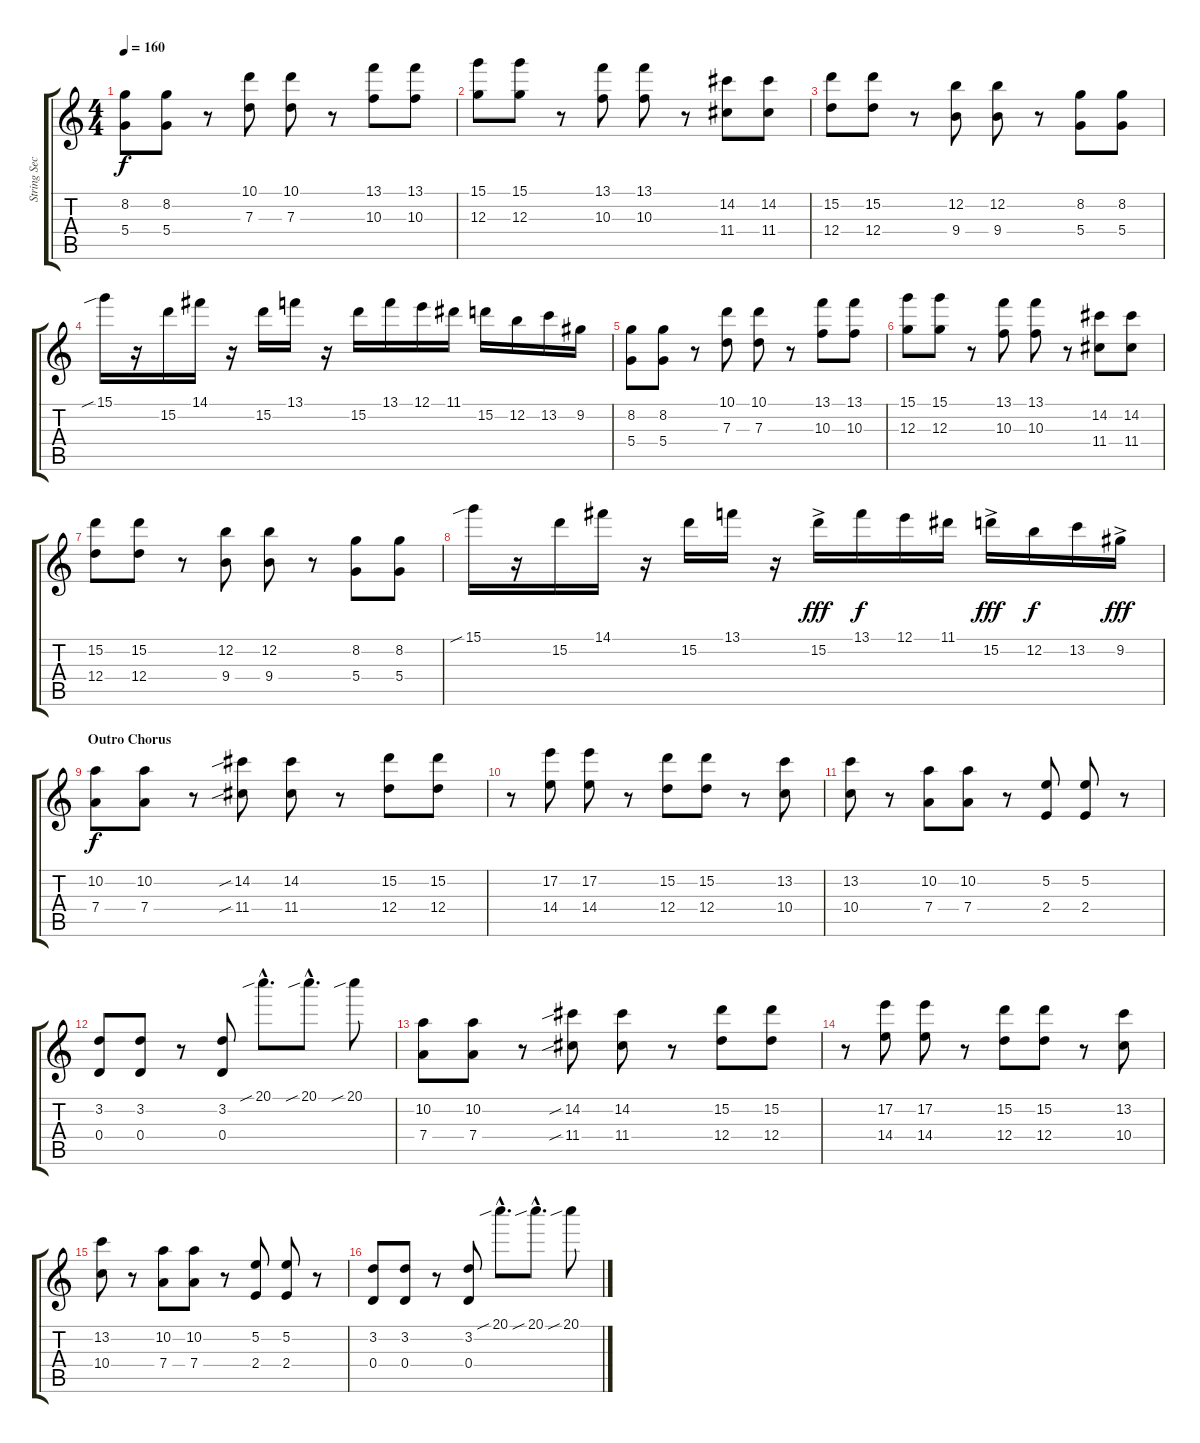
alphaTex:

\track ("String Section" "String Sec") {instrument tremolostrings}
\staff {score tabs}
\tuning (E5 B4 G4 D4 A3 E3) {hide}
\ts (4 4)
\tempo 160
\clef g2
\ks c
(8.2 5.4).8{dy f} (8.2 5.4).8 r.8 (10.1 7.3).8 (10.1 7.3).8 r.8 (13.1 10.3).8 (13.1 10.3).8 |
(15.1 12.3).8 (15.1 12.3).8 r.8 (13.1 10.3).8 (13.1 10.3).8 r.8 (14.2 11.4).8 (14.2 11.4).8 |
(15.2 12.4).8 (15.2 12.4).8 r.8 (12.2 9.4).8 (12.2 9.4).8 r.8 (8.2 5.4).8 (8.2 5.4).8 |
15.1{sib}.16 r.16 15.2.16 14.1.16 r.16 15.2.16 13.1.16 r.16 15.2.16 13.1.16 12.1.16 11.1.16 15.2.16 12.2.16 13.2.16 9.2.16 |
(8.2 5.4).8 (8.2 5.4).8 r.8 (10.1 7.3).8 (10.1 7.3).8 r.8 (13.1 10.3).8 (13.1 10.3).8 |
(15.1 12.3).8 (15.1 12.3).8 r.8 (13.1 10.3).8 (13.1 10.3).8 r.8 (14.2 11.4).8 (14.2 11.4).8 |
(15.2 12.4).8 (15.2 12.4).8 r.8 (12.2 9.4).8 (12.2 9.4).8 r.8 (8.2 5.4).8 (8.2 5.4).8 |
15.1{sib}.16 r.16 15.2.16 14.1.16 r.16 15.2.16 13.1.16 r.16 15.2{ac}.16{dy fff} 13.1.16{dy f} 12.1.16 11.1.16 15.2{ac}.16{dy fff} 12.2.16{dy f} 13.2.16 9.2{ac}.16{dy fff} |
\section ("" "Outro Chorus")
(10.2 7.4).8{dy f volume 14} (10.2 7.4).8 r.8 (14.2{sib} 11.4{sib}).8 (14.2 11.4).8 r.8 (15.2 12.4).8 (15.2 12.4).8 |
r.8 (17.2 14.4).8 (17.2 14.4).8 r.8 (15.2 12.4).8 (15.2 12.4).8 r.8 (13.2 10.4).8 |
(13.2 10.4).8 r.8 (10.2 7.4).8 (10.2 7.4).8 r.8 (5.2 2.4).8 (5.2 2.4).8 r.8 |
(3.2 0.4).8 (3.2 0.4).8 r.8 (3.2 0.4).8 20.1{sib hac}.8{d} 20.1{sib hac}.8{d} 20.1{sib}.8 |
(10.2 7.4).8 (10.2 7.4).8 r.8 (14.2{sib} 11.4{sib}).8 (14.2 11.4).8 r.8 (15.2 12.4).8 (15.2 12.4).8 |
r.8 (17.2 14.4).8 (17.2 14.4).8 r.8 (15.2 12.4).8 (15.2 12.4).8 r.8 (13.2 10.4).8 |
(13.2 10.4).8 r.8 (10.2 7.4).8 (10.2 7.4).8 r.8 (5.2 2.4).8 (5.2 2.4).8 r.8 |
(3.2 0.4).8 (3.2 0.4).8 r.8 (3.2 0.4).8 20.1{sib hac}.8{d} 20.1{sib hac}.8{d} 20.1{sib}.8
